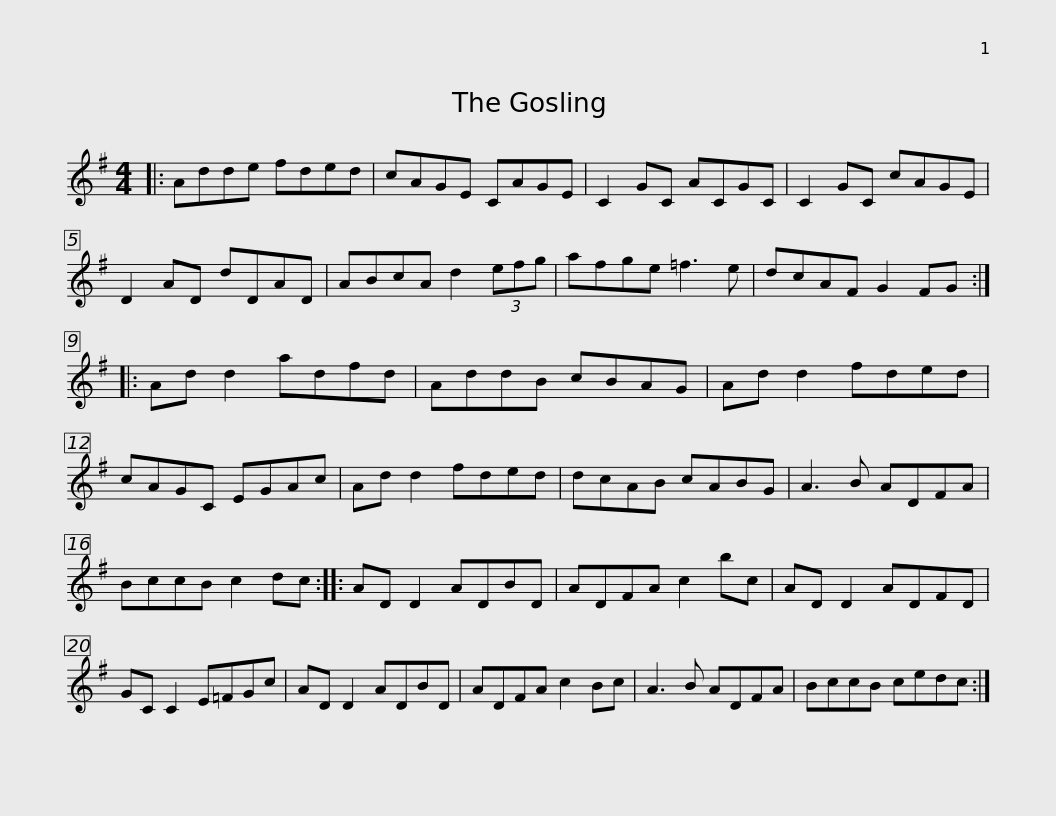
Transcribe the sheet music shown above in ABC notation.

X:1
L:1/8
M:4/4
I:linebreak $
K:G
V:1 treble
V:1
|: Adde fded | cAGE CAGE | C2 GC ACGC | C2 GC cAGE | D2 AD dDAD |$ %5
 ABcA d2 (3efg | afge =f3 e | dcAF G2 FG :: Ad d2 adfd | AddB cBAG | %10
 Ad d2 fded |$ cAGC EGAc | Ad d2 fded | dcAB cABG | A3 B ADFA | %15
 BccB c2 dc :: AD D2 ADBD |$ ADFA c2 bc | AD D2 ADFD | GC C2 E=FGc | %20
 AD D2 ADBD | ADFA c2 Bc | A3 B ADFA |$ BccB cedc :| %24
